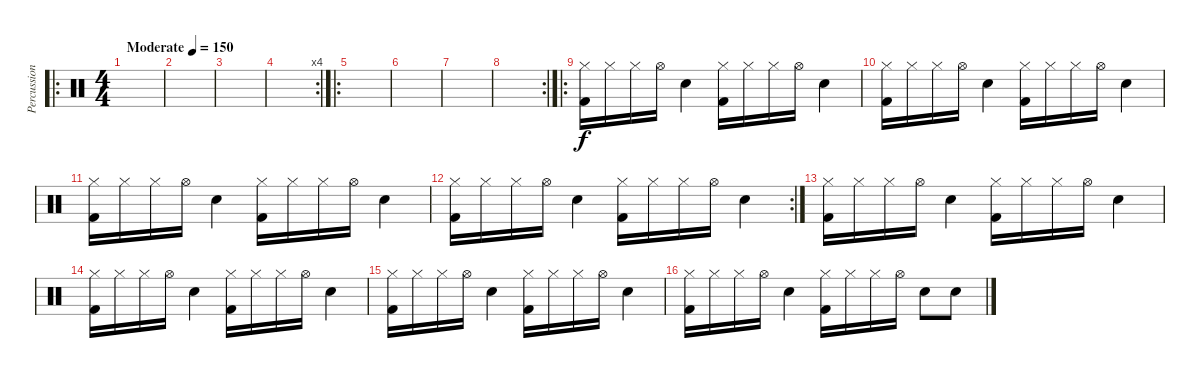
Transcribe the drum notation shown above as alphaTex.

\track ("Percussion" "Percussion") {instrument percussion}
\staff {score}
\articulation defaults
\ro
\ts (4 4)
\tempo (150 "Moderate")
\clef neutral
\ks c
|
|
|
\rc 4
|
\ro
|
|
|
\rc 2
|
\ro
("Hi-Hat (closed)" "Kick (hit) 2").16 "Hi-Hat (closed)".16 "Hi-Hat (closed)".16 "Hi-Hat (open)".16 "Electric Snare (hit)".4 ("Hi-Hat (closed)" "Kick (hit) 2").16 "Hi-Hat (closed)".16 "Hi-Hat (closed)".16 "Hi-Hat (open)".16 "Electric Snare (hit)".4 |
("Hi-Hat (closed)" "Kick (hit) 2").16 "Hi-Hat (closed)".16 "Hi-Hat (closed)".16 "Hi-Hat (open)".16 "Electric Snare (hit)".4 ("Hi-Hat (closed)" "Kick (hit) 2").16 "Hi-Hat (closed)".16 "Hi-Hat (closed)".16 "Hi-Hat (open)".16 "Electric Snare (hit)".4 |
("Hi-Hat (closed)" "Kick (hit) 2").16 "Hi-Hat (closed)".16 "Hi-Hat (closed)".16 "Hi-Hat (open)".16 "Electric Snare (hit)".4 ("Hi-Hat (closed)" "Kick (hit) 2").16 "Hi-Hat (closed)".16 "Hi-Hat (closed)".16 "Hi-Hat (open)".16 "Electric Snare (hit)".4 |
\rc 2
("Hi-Hat (closed)" "Kick (hit) 2").16 "Hi-Hat (closed)".16 "Hi-Hat (closed)".16 "Hi-Hat (open)".16 "Electric Snare (hit)".4 ("Hi-Hat (closed)" "Kick (hit) 2").16 "Hi-Hat (closed)".16 "Hi-Hat (closed)".16 "Hi-Hat (open)".16 "Electric Snare (hit)".4 |
("Hi-Hat (closed)" "Kick (hit) 2").16 "Hi-Hat (closed)".16 "Hi-Hat (closed)".16 "Hi-Hat (open)".16 "Electric Snare (hit)".4 ("Hi-Hat (closed)" "Kick (hit) 2").16 "Hi-Hat (closed)".16 "Hi-Hat (closed)".16 "Hi-Hat (open)".16 "Electric Snare (hit)".4 |
("Hi-Hat (closed)" "Kick (hit) 2").16 "Hi-Hat (closed)".16 "Hi-Hat (closed)".16 "Hi-Hat (open)".16 "Electric Snare (hit)".4 ("Hi-Hat (closed)" "Kick (hit) 2").16 "Hi-Hat (closed)".16 "Hi-Hat (closed)".16 "Hi-Hat (open)".16 "Electric Snare (hit)".4 |
("Hi-Hat (closed)" "Kick (hit) 2").16 "Hi-Hat (closed)".16 "Hi-Hat (closed)".16 "Hi-Hat (open)".16 "Electric Snare (hit)".4 ("Hi-Hat (closed)" "Kick (hit) 2").16 "Hi-Hat (closed)".16 "Hi-Hat (closed)".16 "Hi-Hat (open)".16 "Electric Snare (hit)".4 |
("Hi-Hat (closed)" "Kick (hit) 2").16 "Hi-Hat (closed)".16 "Hi-Hat (closed)".16 "Hi-Hat (open)".16 "Electric Snare (hit)".4 ("Hi-Hat (closed)" "Kick (hit) 2").16 "Hi-Hat (closed)".16 "Hi-Hat (closed)".16 "Hi-Hat (open)".16 "Electric Snare (hit)".8 "Electric Snare (hit)".8
